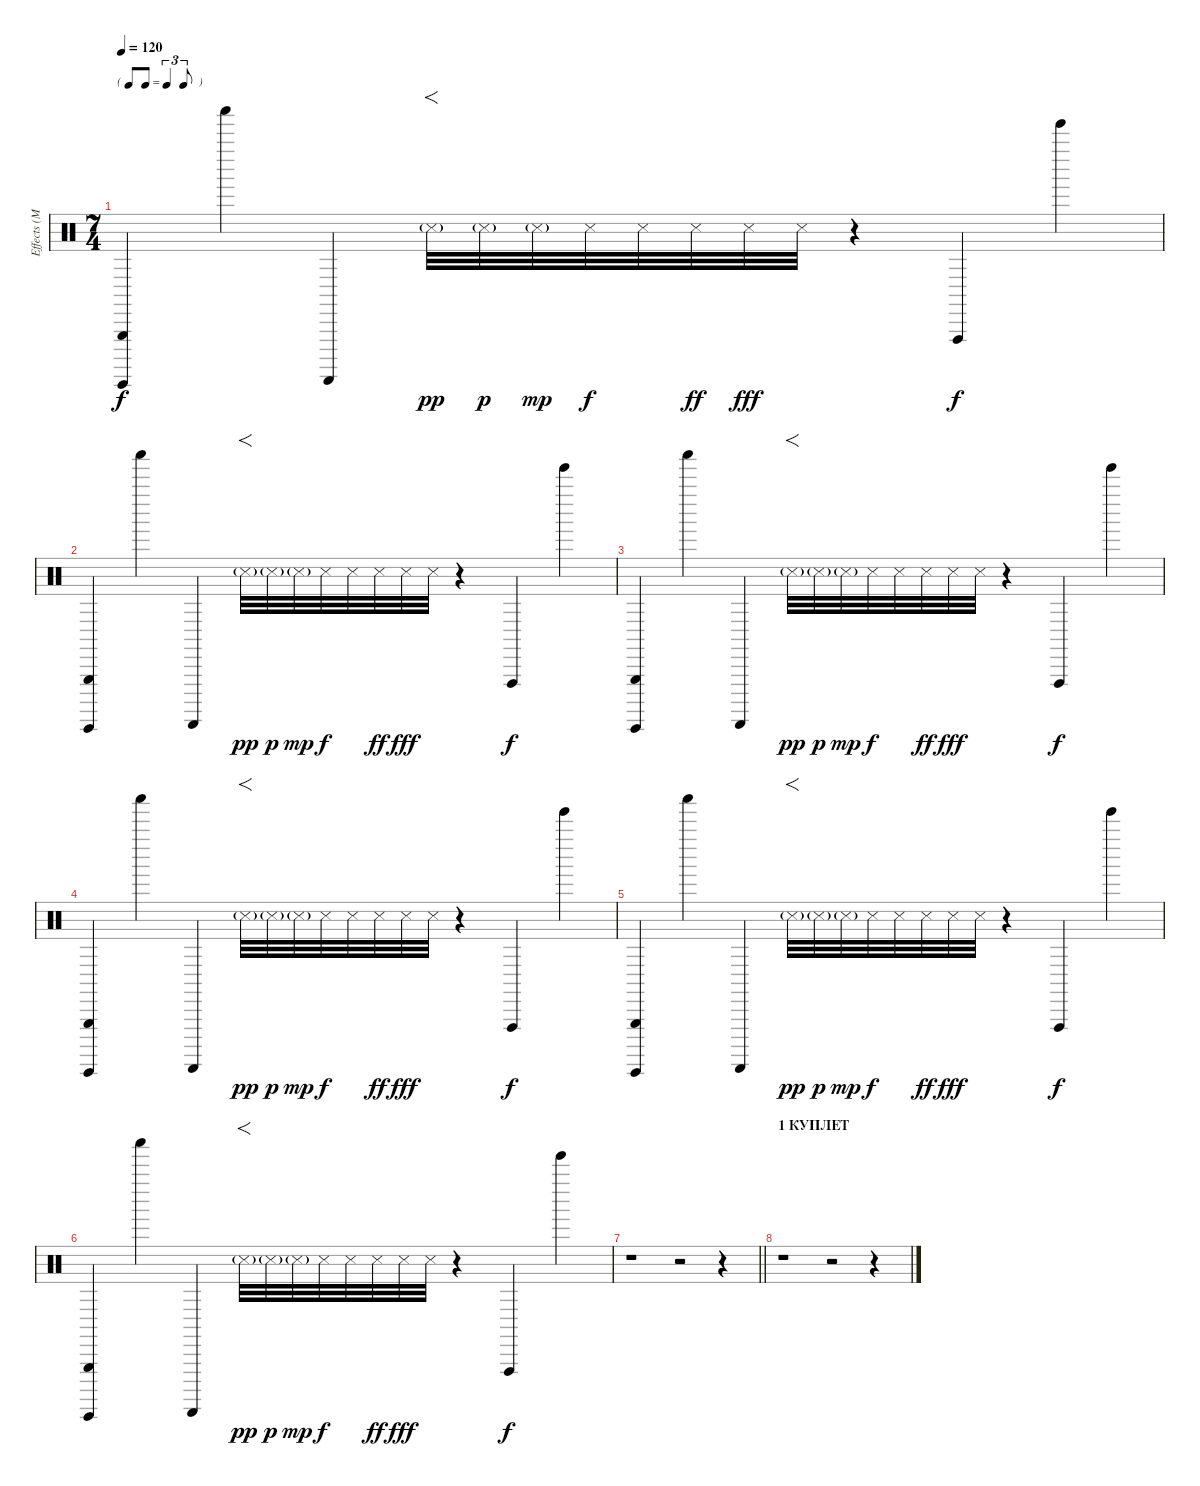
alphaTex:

\track ("Effects (Mason/Waters)" "Effects (M") {instrument percussion}
\staff {score}
\articulation defaults
\ts (7 4)
\tf triplet8th
\tempo 120
\clef neutral
\ks c
("Triangle (hit)" "Guiro (hit)").4{dy f} "Shaker (hit)".4 "Guiro (scrap-return)".4 "Snare (side stick) 3"{g}.32{f dy pp} "Snare (side stick) 3"{g}.32{dy p} "Snare (side stick) 3"{g}.32{dy mp} "Snare (side stick) 3".32{dy f} "Snare (side stick) 3".32 "Snare (side stick) 3".32{dy ff} "Snare (side stick) 3".32{dy fff} "Snare (side stick) 3".32 r.4 "Vibraslap (hit)".4{dy f} "Tinkle Bell (hit)".4 |
("Triangle (hit)" "Guiro (hit)").4 "Shaker (hit)".4 "Guiro (scrap-return)".4 "Snare (side stick) 3"{g}.32{f dy pp} "Snare (side stick) 3"{g}.32{dy p} "Snare (side stick) 3"{g}.32{dy mp} "Snare (side stick) 3".32{dy f} "Snare (side stick) 3".32 "Snare (side stick) 3".32{dy ff} "Snare (side stick) 3".32{dy fff} "Snare (side stick) 3".32 r.4 "Vibraslap (hit)".4{dy f} "Tinkle Bell (hit)".4 |
("Triangle (hit)" "Guiro (hit)").4 "Shaker (hit)".4 "Guiro (scrap-return)".4 "Snare (side stick) 3"{g}.32{f dy pp} "Snare (side stick) 3"{g}.32{dy p} "Snare (side stick) 3"{g}.32{dy mp} "Snare (side stick) 3".32{dy f} "Snare (side stick) 3".32 "Snare (side stick) 3".32{dy ff} "Snare (side stick) 3".32{dy fff} "Snare (side stick) 3".32 r.4 "Vibraslap (hit)".4{dy f} "Tinkle Bell (hit)".4 |
("Triangle (hit)" "Guiro (hit)").4 "Shaker (hit)".4 "Guiro (scrap-return)".4 "Snare (side stick) 3"{g}.32{f dy pp} "Snare (side stick) 3"{g}.32{dy p} "Snare (side stick) 3"{g}.32{dy mp} "Snare (side stick) 3".32{dy f} "Snare (side stick) 3".32 "Snare (side stick) 3".32{dy ff} "Snare (side stick) 3".32{dy fff} "Snare (side stick) 3".32 r.4 "Vibraslap (hit)".4{dy f} "Tinkle Bell (hit)".4 |
("Triangle (hit)" "Guiro (hit)").4 "Shaker (hit)".4 "Guiro (scrap-return)".4 "Snare (side stick) 3"{g}.32{f dy pp} "Snare (side stick) 3"{g}.32{dy p} "Snare (side stick) 3"{g}.32{dy mp} "Snare (side stick) 3".32{dy f} "Snare (side stick) 3".32 "Snare (side stick) 3".32{dy ff} "Snare (side stick) 3".32{dy fff} "Snare (side stick) 3".32 r.4 "Vibraslap (hit)".4{dy f} "Tinkle Bell (hit)".4 |
("Triangle (hit)" "Guiro (hit)").4 "Shaker (hit)".4 "Guiro (scrap-return)".4 "Snare (side stick) 3"{g}.32{f dy pp} "Snare (side stick) 3"{g}.32{dy p} "Snare (side stick) 3"{g}.32{dy mp} "Snare (side stick) 3".32{dy f} "Snare (side stick) 3".32 "Snare (side stick) 3".32{dy ff} "Snare (side stick) 3".32{dy fff} "Snare (side stick) 3".32 r.4 "Vibraslap (hit)".4{dy f} "Tinkle Bell (hit)".4 |
\barLineRight lightlight
r.1 r.2 r.4 |
\section ("" "1 КУПЛЕТ")
r.1 r.2 r.4
